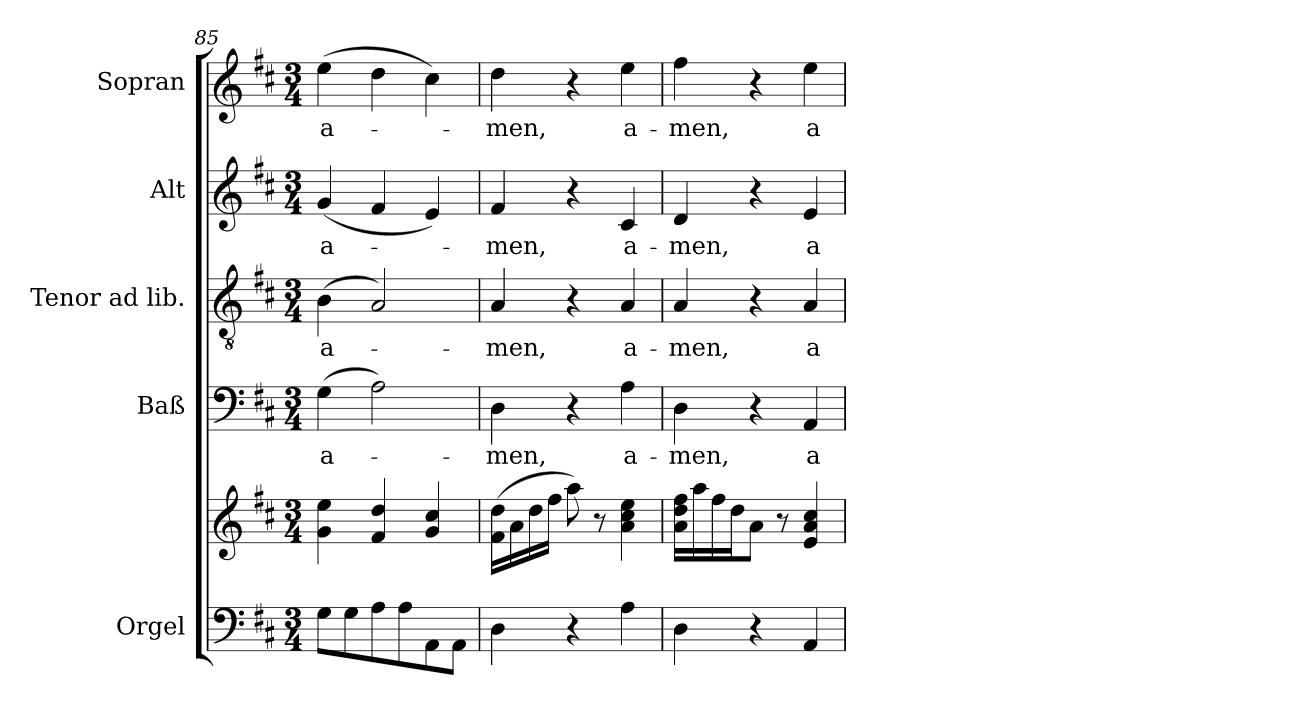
**kern	**kern	**kern	**text	**kern	**text	**kern	**text	**kern	**text
*part5	*part5	*part4	*part4	*part3	*part3	*part2	*part2	*part1	*part1
*staff6	*staff5	*staff4	*staff4	*staff3	*staff3	*staff2	*staff2	*staff1	*staff1
*I"Orgel	*	*I"Baß	*	*I"Tenor ad lib.	*	*I"Alt	*	*I"Sopran	*
*clefF4	*clefG2	*clefF4	*	*clefGv2	*	*clefG2	*	*clefG2	*
*k[f#c#]	*k[f#c#]	*k[f#c#]	*	*k[f#c#]	*	*k[f#c#]	*	*k[f#c#]	*
*D:	*D:	*D:	*	*D:	*	*D:	*	*D:	*
*M3/4	*M3/4	*M3/4	*	*M3/4	*	*M3/4	*	*M3/4	*
=85	=85	=85	=85	=85	=85	=85	=85	=85	=85
!	!	!	!LO:LY:b	!	!LO:LY:b	!	!LO:LY:b	!	!LO:LY:b
8G\L	4g\ 4ee\	(>4G\	a-	(>4B\	a-	(<4g/	a-	(>4ee\	a-
8G\	.	.	.	.	.	.	.	.	.
8A\	4f#/ 4dd/	2A\)	.	2A/)	.	4f#/	.	4dd\	.
8A\	.	.	.	.	.	.	.	.	.
8AA\	4g/ 4cc#/	.	.	.	.	4e/)	.	4cc#\)	.
8AA\J	.	.	.	.	.	.	.	.	.
!!LO:LB:g=z
=86	=86	=86	=86	=86	=86	=86	=86	=86	=86
!	!	!	!LO:LY:b	!	!LO:LY:b	!	!LO:LY:b	!	!LO:LY:b
4D\	(>16f#\ 16dd\LL	4D\	-men,	4A/	-men,	4f#/	-men,	4dd\	-men,
.	16a\	.	.	.	.	.	.	.	.
.	16dd\	.	.	.	.	.	.	.	.
.	16ff#\JJ	.	.	.	.	.	.	.	.
4r	8aa\)	4r	.	4r	.	4r	.	4r	.
.	8r	.	.	.	.	.	.	.	.
!	!	!	!LO:LY:b	!	!LO:LY:b	!	!LO:LY:b	!	!LO:LY:b
4A\	4a\ 4cc#\ 4ee\	4A\	a-	4A/	a-	4c#/	a-	4ee\	a-
=87	=87	=87	=87	=87	=87	=87	=87	=87	=87
!	!	!	!LO:LY:b	!	!LO:LY:b	!	!LO:LY:b	!	!LO:LY:b
4D\	16a\ 16dd\ 16ff#\LL	4D\	-men,	4A/	-men,	4d/	-men,	4ff#\	-men,
.	16aa\	.	.	.	.	.	.	.	.
.	16ff#\	.	.	.	.	.	.	.	.
.	16dd\J	.	.	.	.	.	.	.	.
4r	8a\J	4r	.	4r	.	4r	.	4r	.
.	8r	.	.	.	.	.	.	.	.
!	!	!	!LO:LY:b	!	!LO:LY:b	!	!LO:LY:b	!	!LO:LY:b
4AA/	4e/ 4a/ 4cc#/	4AA/	a-	4A/	a-	4e/	a-	4ee\	a-
=	=	=	=	=	=	=	=	=	=
*-	*-	*-	*-	*-	*-	*-	*-	*-	*-
